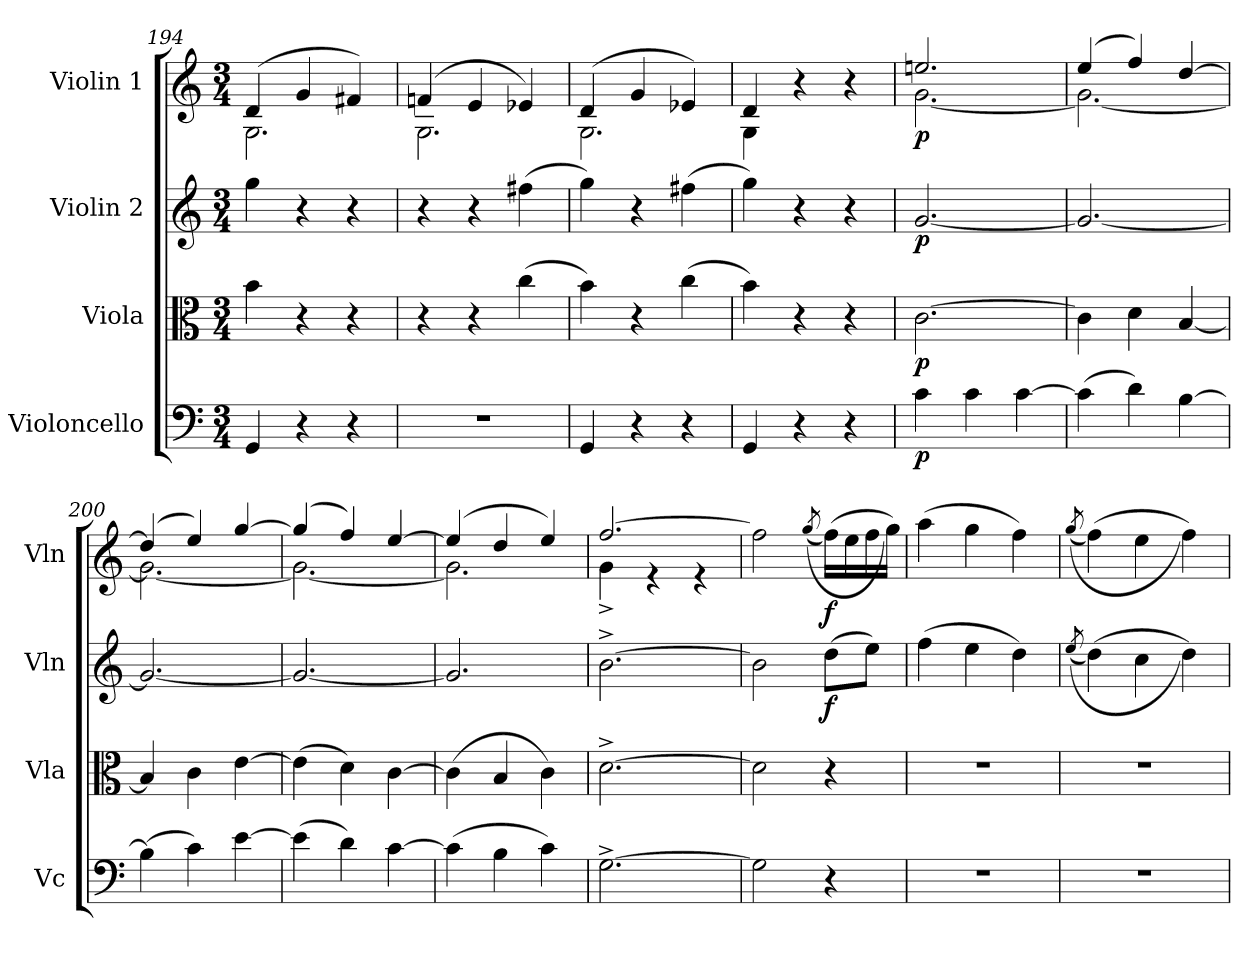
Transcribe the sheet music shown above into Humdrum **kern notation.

**kern	**dynam	**kern	**dynam	**kern	**dynam	**kern	**dynam
*part4	*part4	*part3	*part3	*part2	*part2	*part1	*part1
*staff4	*staff4	*staff3	*staff3	*staff2	*staff2	*staff1	*staff1
*I"Violoncello	*	*I"Viola	*	*I"Violin 2	*	*I"Violin 1	*
*I'Vc	*	*I'Vla	*	*I'Vln	*	*I'Vln	*
*clefF4	*	*clefC3	*	*clefG2	*	*clefG2	*
*k[]	*	*k[]	*	*k[]	*	*k[]	*
*M3/4	*	*M3/4	*	*M3/4	*	*M3/4	*
=194	=194	=194	=194	=194	=194	=194	=194
*	*	*	*	*	*	*^	*
4GG/	.	4b\	.	4gg\	.	(>4d/	2.G\	.
4r	.	4r	.	4r	.	4g/	.	.
4r	.	4r	.	4r	.	4f#X/)	.	.
=195	=195	=195	=195	=195	=195	=195	=195	=195
2.r	.	4r	.	4r	.	(>4fn/	2.G\	.
.	.	4r	.	4r	.	4e/	.	.
.	.	(>4cc\	.	(>4ff#X\	.	4e-X/)	.	.
=196	=196	=196	=196	=196	=196	=196	=196	=196
4GG/	.	4b\)	.	4gg\)	.	(>4d/	2.G\	.
4r	.	4r	.	4r	.	4g/	.	.
4r	.	(>4cc\	.	(>4ff#X\	.	4e-X/)	.	.
=197	=197	=197	=197	=197	=197	=197	=197	=197
4GG/	.	4b\)	.	4gg\)	.	4d/	4G\	.
4r	.	4r	.	4r	.	4r	2ryy	.
4r	.	4r	.	4r	.	4r	.	.
!!LO:LB:g=z	!!
=198	=198	=198	=198	=198	=198	=198	=198	=198
!	!LO:DY:b	!	!LO:DY:b	!	!LO:DY:b	!	!	!LO:DY:b
4c\	p	[2.c\	p	[2.g/	p	2.een/	[2.g\	p
4c\	.	.	.	.	.	.	.	.
[4c\	.	.	.	.	.	.	.	.
=199	=199	=199	=199	=199	=199	=199	=199	=199
(>4c\]	.	4c\]	.	2.g/_	.	(>4ee/	2.g\_	.
4d\)	.	4d\	.	.	.	4ff/)	.	.
[4B\	.	[4B/	.	.	.	[4dd/	.	.
=200	=200	=200	=200	=200	=200	=200	=200	=200
(>4B\]	.	4B/]	.	2.g/_	.	(>4dd/]	2.g\_	.
4c\)	.	4c\	.	.	.	4ee/)	.	.
[4e\	.	[4e\	.	.	.	[4gg/	.	.
=201	=201	=201	=201	=201	=201	=201	=201	=201
(>4e\]	.	(>4e\]	.	2.g/_	.	(>4gg/]	2.g\_	.
4d\)	.	4d\)	.	.	.	4ff/)	.	.
[4c\	.	[4c\	.	.	.	[4ee/	.	.
=202	=202	=202	=202	=202	=202	=202	=202	=202
(>4c\]	.	(>4c\]	.	2.g/]	.	(>4ee/]	2.g\]	.
4B\	.	4B/	.	.	.	4dd/	.	.
4c\)	.	4c\)	.	.	.	4ee/)	.	.
=203	=203	=203	=203	=203	=203	=203	=203	=203
[2.G^\	.	[2.d^\	.	[2.b^\	.	[2.ff/	4g^\	.
.	.	.	.	.	.	.	4r	.
.	.	.	.	.	.	.	4r	.
*	*	*	*	*	*	*v	*v	*
=204	=204	=204	=204	=204	=204	=204	=204
2G\]	.	2d\]	.	2b\]	.	2ff\]	.
.	.	.	.	.	.	(<(>8qgg/	.
!	!	!	!	!	!LO:DY:b	!	!LO:DY:b
4r	.	4r	.	(>8dd\L	f	(>16ff\LL)	f
.	.	.	.	.	.	16ee\	.
.	.	.	.	8ee\J)	.	16ff\	.
.	.	.	.	.	.	16gg\JJ))	.
=205	=205	=205	=205	=205	=205	=205	=205
2.r	.	2.r	.	(>4ff\	.	(>4aa\	.
.	.	.	.	4ee\	.	4gg\	.
.	.	.	.	4dd\)	.	4ff\)	.
=206	=206	=206	=206	=206	=206	=206	=206
.	.	.	.	(<(>8qee/	.	(<(>8qgg/	.
2.r	.	2.r	.	(>4dd\)	.	(>4ff\)	.
.	.	.	.	4cc\	.	4ee\	.
.	.	.	.	4dd\))	.	4ff\))	.
=	=	=	=	=	=	=	=
*-	*-	*-	*-	*-	*-	*-	*-
